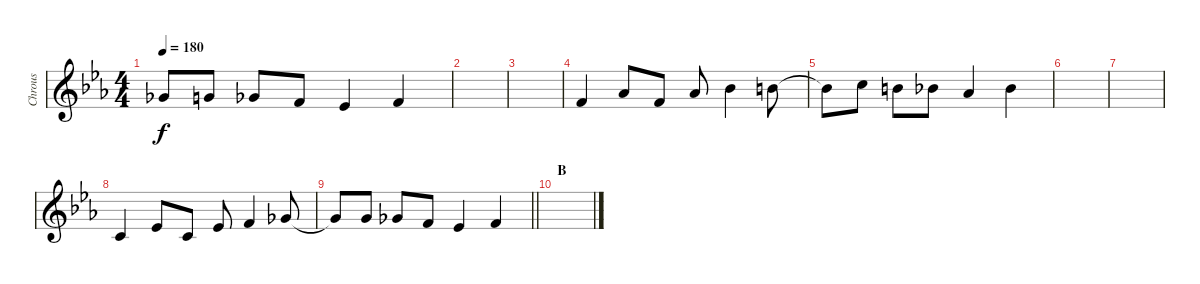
\track ("Chrous" "Chrous") {instrument viola}
\staff {score}
\tuning (E4 B3 G3 D3 A2 E2) {hide}
\ts (4 4)
\tempo 180
\clef g2
\ks cminor
2.1{t}.8{dy f} 3.1.8 2.1.8 1.1.8 4.2.4 1.1.4 |
|
|
1.1.4 4.1.8 1.1.8 4.1.8 6.1.4 7.1.8 |
7.1{t}.8 8.1.8 7.1.8 6.1.8 4.1.4 6.1.4 |
|
|
1.2.4 4.2.8 1.2.8 4.2.8 1.1.4 2.1.8 |
\barLineRight lightlight
2.1{t}.8 3.1.8 2.1.8 1.1.8 4.2.4 1.1.4 |
\section ("" "B")
